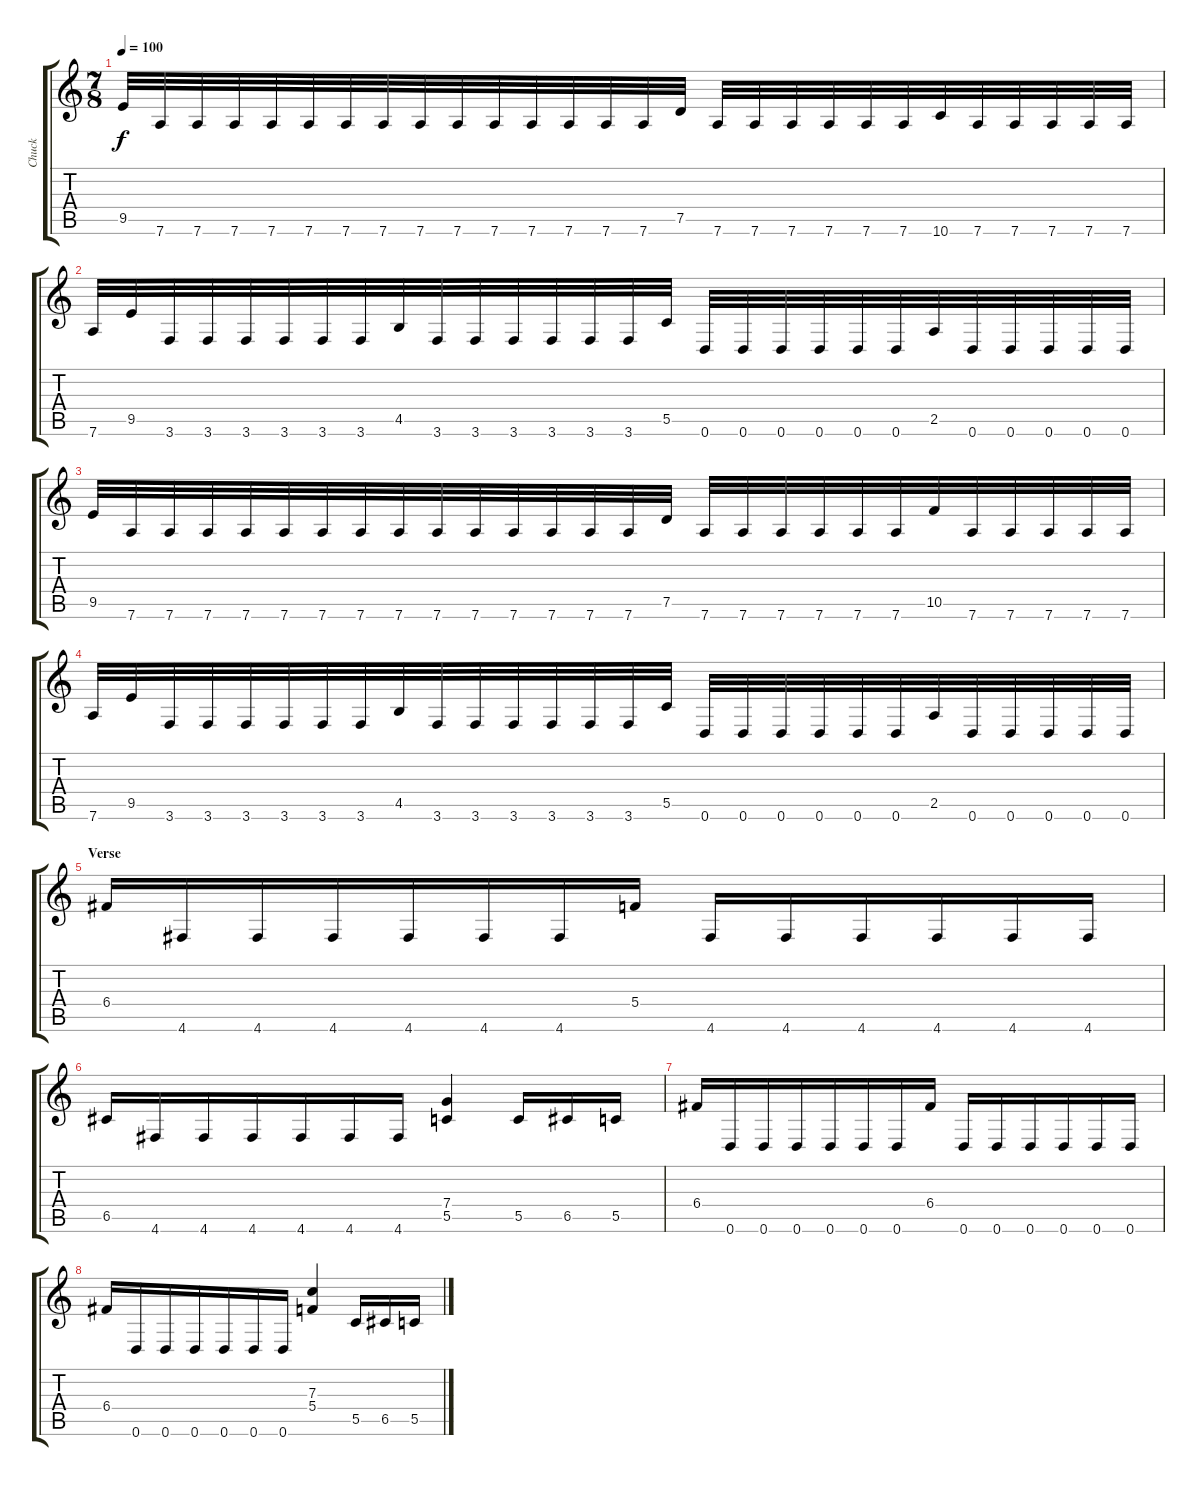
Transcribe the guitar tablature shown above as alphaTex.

\track ("Chuck" "Chuck") {instrument distortionguitar}
\staff {score tabs}
\tuning (D4 A3 F3 C3 G2 D2) {hide}
\ts (7 8)
\tempo 100
\clef g2
\ks c
9.5.32{dy f} 7.6.32 7.6.32 7.6.32 7.6.32 7.6.32 7.6.32 7.6.32 7.6.32 7.6.32 7.6.32 7.6.32 7.6.32 7.6.32 7.6.32 7.5.32 7.6.32 7.6.32 7.6.32 7.6.32 7.6.32 7.6.32 10.6.32 7.6.32 7.6.32 7.6.32 7.6.32 7.6.32 |
7.6.32 9.5.32 3.6.32 3.6.32 3.6.32 3.6.32 3.6.32 3.6.32 4.5.32 3.6.32 3.6.32 3.6.32 3.6.32 3.6.32 3.6.32 5.5.32 0.6.32 0.6.32 0.6.32 0.6.32 0.6.32 0.6.32 2.5.32 0.6.32 0.6.32 0.6.32 0.6.32 0.6.32 |
9.5.32 7.6.32 7.6.32 7.6.32 7.6.32 7.6.32 7.6.32 7.6.32 7.6.32 7.6.32 7.6.32 7.6.32 7.6.32 7.6.32 7.6.32 7.5.32 7.6.32 7.6.32 7.6.32 7.6.32 7.6.32 7.6.32 10.5.32 7.6.32 7.6.32 7.6.32 7.6.32 7.6.32 |
7.6.32 9.5.32 3.6.32 3.6.32 3.6.32 3.6.32 3.6.32 3.6.32 4.5.32 3.6.32 3.6.32 3.6.32 3.6.32 3.6.32 3.6.32 5.5.32 0.6.32 0.6.32 0.6.32 0.6.32 0.6.32 0.6.32 2.5.32 0.6.32 0.6.32 0.6.32 0.6.32 0.6.32 |
\section ("" "Verse")
6.4.16 4.6.16 4.6.16 4.6.16 4.6.16 4.6.16 4.6.16 5.4.16 4.6.16 4.6.16 4.6.16 4.6.16 4.6.16 4.6.16 |
6.5.16 4.6.16 4.6.16 4.6.16 4.6.16 4.6.16 4.6.16 (7.4 5.5).4 5.5.16 6.5.16 5.5.16 |
6.4.16 0.6.16 0.6.16 0.6.16 0.6.16 0.6.16 0.6.16 6.4.16 0.6.16 0.6.16 0.6.16 0.6.16 0.6.16 0.6.16 |
6.4.16 0.6.16 0.6.16 0.6.16 0.6.16 0.6.16 0.6.16 (7.3 5.4).4 5.5.16 6.5.16 5.5.16
